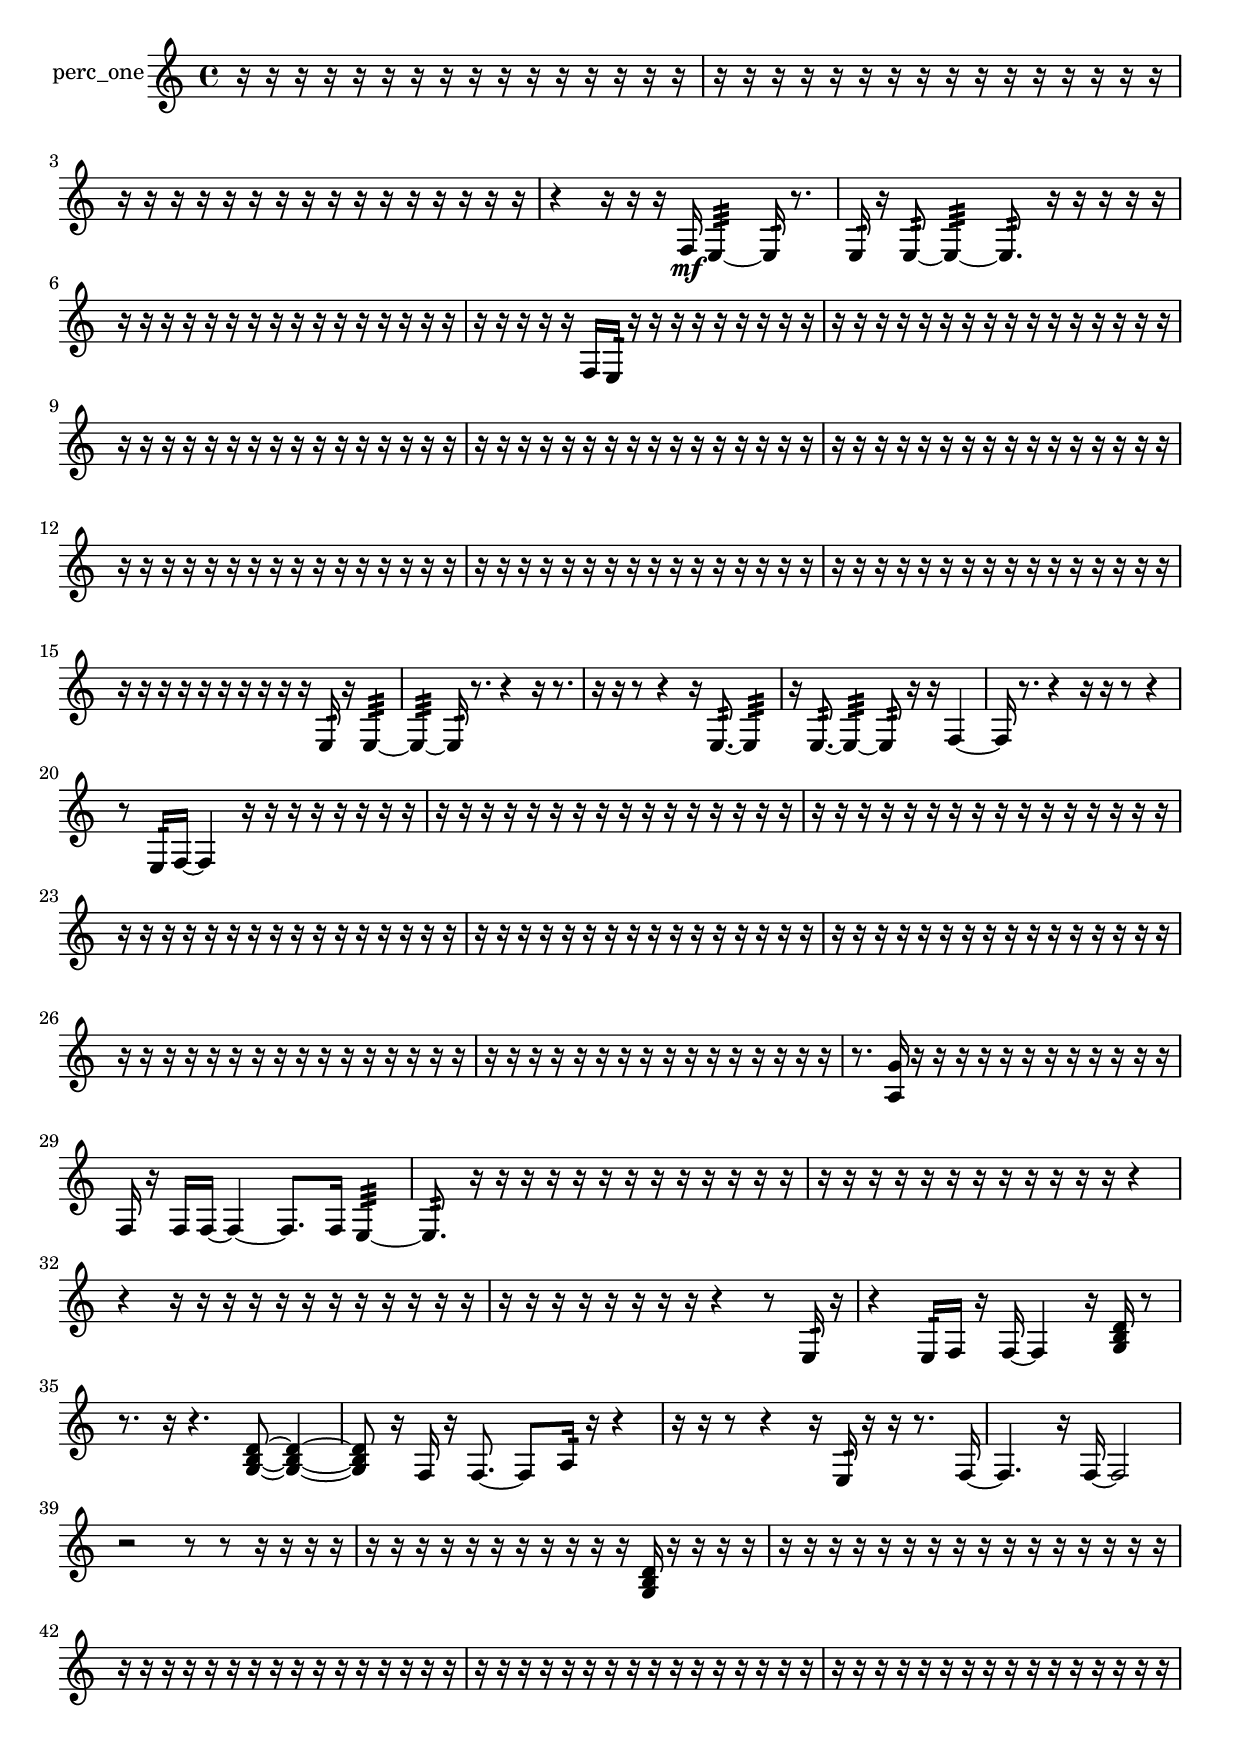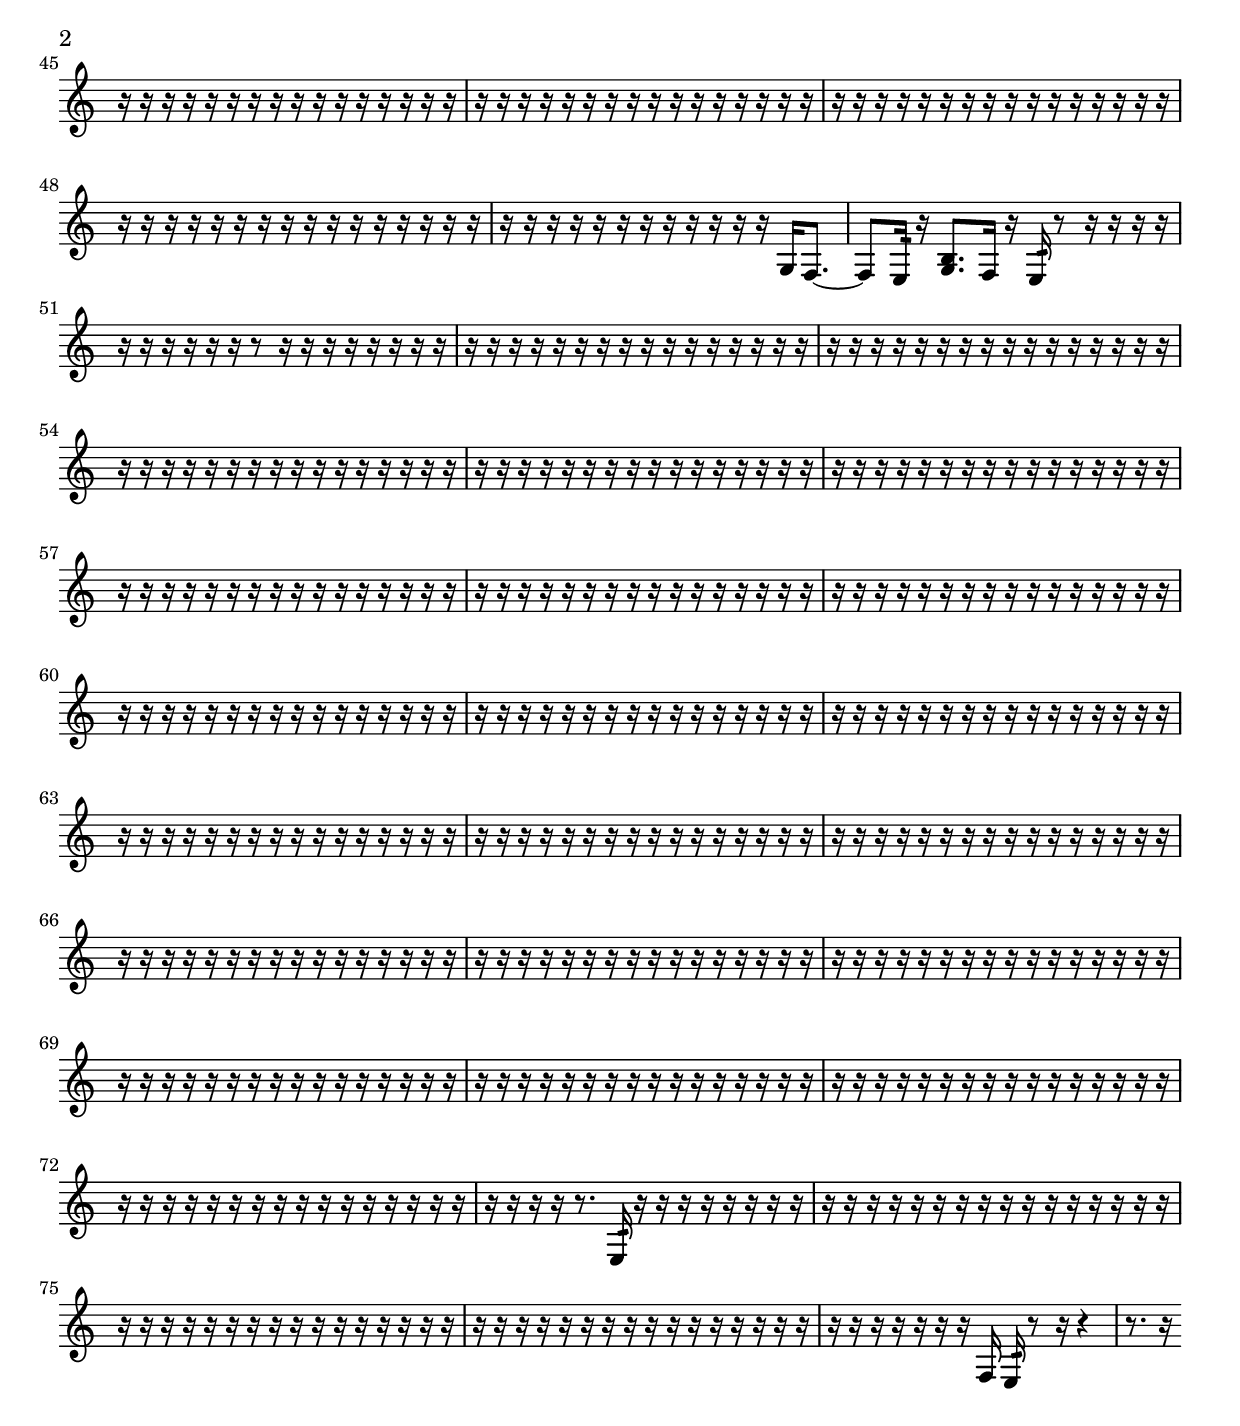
% [notes] external for Pure Data
% development-version July 14, 2014 
% by Jaime E. Oliver La Rosa
% la.rosa@nyu.edu
% @ the Waverly Labs in NYU MUSIC FAS
% Open this file with Lilypond
% more information is available at lilypond.org
% Released under the GNU General Public License.

% HEADERS

glissandoSkipOn = {
  \override NoteColumn.glissando-skip = ##t
  \hide NoteHead
  \hide Accidental
  \hide Tie
  \override NoteHead.no-ledgers = ##t
}

glissandoSkipOff = {
  \revert NoteColumn.glissando-skip
  \undo \hide NoteHead
  \undo \hide Tie
  \undo \hide Accidental
  \revert NoteHead.no-ledgers
}
perc_one_part = {

  \time 4/4

  \clef treble 
  % ________________________________________bar 1 :
  r16  r16  r16  r16 
  r16  r16  r16  r16 
  r16  r16  r16  r16 
  r16  r16  r16  r16  |
  % ________________________________________bar 2 :
  r16  r16  r16  r16 
  r16  r16  r16  r16 
  r16  r16  r16  r16 
  r16  r16  r16  r16  |
  % ________________________________________bar 3 :
  r16  r16  r16  r16 
  r16  r16  r16  r16 
  r16  r16  r16  r16 
  r16  r16  r16  r16  |
  % ________________________________________bar 4 :
  r4 
  r16  r16  r16  f16\mf 
  e4:32~ 
  e16:32  r8.  |
  % ________________________________________bar 5 :
  e16:32  r16  e8:32~ 
  e4:32~ 
  e8.:32  r16 
  r16  r16  r16  r16  |
  % ________________________________________bar 6 :
  r16  r16  r16  r16 
  r16  r16  r16  r16 
  r16  r16  r16  r16 
  r16  r16  r16  r16  |
  % ________________________________________bar 7 :
  r16  r16  r16  r16 
  r16  f16  e16:32  r16 
  r16  r16  r16  r16 
  r16  r16  r16  r16  |
  % ________________________________________bar 8 :
  r16  r16  r16  r16 
  r16  r16  r16  r16 
  r16  r16  r16  r16 
  r16  r16  r16  r16  |
  % ________________________________________bar 9 :
  r16  r16  r16  r16 
  r16  r16  r16  r16 
  r16  r16  r16  r16 
  r16  r16  r16  r16  |
  % ________________________________________bar 10 :
  r16  r16  r16  r16 
  r16  r16  r16  r16 
  r16  r16  r16  r16 
  r16  r16  r16  r16  |
  % ________________________________________bar 11 :
  r16  r16  r16  r16 
  r16  r16  r16  r16 
  r16  r16  r16  r16 
  r16  r16  r16  r16  |
  % ________________________________________bar 12 :
  r16  r16  r16  r16 
  r16  r16  r16  r16 
  r16  r16  r16  r16 
  r16  r16  r16  r16  |
  % ________________________________________bar 13 :
  r16  r16  r16  r16 
  r16  r16  r16  r16 
  r16  r16  r16  r16 
  r16  r16  r16  r16  |
  % ________________________________________bar 14 :
  r16  r16  r16  r16 
  r16  r16  r16  r16 
  r16  r16  r16  r16 
  r16  r16  r16  r16  |
  % ________________________________________bar 15 :
  r16  r16  r16  r16 
  r16  r16  r16  r16 
  r16  r16  e16:32  r16 
  e4:32~  |
  % ________________________________________bar 16 :
  e4:32~ 
  e16:32  r8. 
  r4 
  r16  r8.  |
  % ________________________________________bar 17 :
  r16  r16  r8 
  r4 
  r16  e8.:32~ 
  e4:32  |
  % ________________________________________bar 18 :
  r16  e8.:32~ 
  e4:32~ 
  e8:32  r16  r16 
  f4~  |
  % ________________________________________bar 19 :
  f16  r8. 
  r4 
  r16  r16  r8 
  r4  |
  % ________________________________________bar 20 :
  r8  e16:32  f16~ 
  f4 
  r16  r16  r16  r16 
  r16  r16  r16  r16  |
  % ________________________________________bar 21 :
  r16  r16  r16  r16 
  r16  r16  r16  r16 
  r16  r16  r16  r16 
  r16  r16  r16  r16  |
  % ________________________________________bar 22 :
  r16  r16  r16  r16 
  r16  r16  r16  r16 
  r16  r16  r16  r16 
  r16  r16  r16  r16  |
  % ________________________________________bar 23 :
  r16  r16  r16  r16 
  r16  r16  r16  r16 
  r16  r16  r16  r16 
  r16  r16  r16  r16  |
  % ________________________________________bar 24 :
  r16  r16  r16  r16 
  r16  r16  r16  r16 
  r16  r16  r16  r16 
  r16  r16  r16  r16  |
  % ________________________________________bar 25 :
  r16  r16  r16  r16 
  r16  r16  r16  r16 
  r16  r16  r16  r16 
  r16  r16  r16  r16  |
  % ________________________________________bar 26 :
  r16  r16  r16  r16 
  r16  r16  r16  r16 
  r16  r16  r16  r16 
  r16  r16  r16  r16  |
  % ________________________________________bar 27 :
  r16  r16  r16  r16 
  r16  r16  r16  r16 
  r16  r16  r16  r16 
  r16  r16  r16  r16  |
  % ________________________________________bar 28 :
  r8.  <a g' >16 
  r16  r16  r16  r16 
  r16  r16  r16  r16 
  r16  r16  r16  r16  |
  % ________________________________________bar 29 :
  f16  r16  f16  f16~ 
  f4~ 
  f8.  f16 
  e4:32~  |
  % ________________________________________bar 30 :
  e8.:32  r16 
  r16  r16  r16  r16 
  r16  r16  r16  r16 
  r16  r16  r16  r16  |
  % ________________________________________bar 31 :
  r16  r16  r16  r16 
  r16  r16  r16  r16 
  r16  r16  r16  r16 
  r4  |
  % ________________________________________bar 32 :
  r4 
  r16  r16  r16  r16 
  r16  r16  r16  r16 
  r16  r16  r16  r16  |
  % ________________________________________bar 33 :
  r16  r16  r16  r16 
  r16  r16  r16  r16 
  r4 
  r8  e16:32  r16  |
  % ________________________________________bar 34 :
  r4 
  e16:32  f16  r16  f16~ 
  f4 
  r16  <g b d' >16  r8  |
  % ________________________________________bar 35 :
  r8.  r16 
  r4. 
  <g b d' >8~ 
  <g b d' >4~  |
  % ________________________________________bar 36 :
  <g b d' >8  r16  f16 
  r16  f8.~ 
  f8  a16:32  r16 
  r4  |
  % ________________________________________bar 37 :
  r16  r16  r8 
  r4 
  r16  e16:32  r16  r16 
  r8.  f16~  |
  % ________________________________________bar 38 :
  f4. 
  r16  f16~ 
  f2~  |
  % ________________________________________bar 39 :
  r2 
  r8  r8 
  r16  r16  r16  r16  |
  % ________________________________________bar 40 :
  r16  r16  r16  r16 
  r16  r16  r16  r16 
  r16  r16  r16  <g b d' >16 
  r16  r16  r16  r16  |
  % ________________________________________bar 41 :
  r16  r16  r16  r16 
  r16  r16  r16  r16 
  r16  r16  r16  r16 
  r16  r16  r16  r16  |
  % ________________________________________bar 42 :
  r16  r16  r16  r16 
  r16  r16  r16  r16 
  r16  r16  r16  r16 
  r16  r16  r16  r16  |
  % ________________________________________bar 43 :
  r16  r16  r16  r16 
  r16  r16  r16  r16 
  r16  r16  r16  r16 
  r16  r16  r16  r16  |
  % ________________________________________bar 44 :
  r16  r16  r16  r16 
  r16  r16  r16  r16 
  r16  r16  r16  r16 
  r16  r16  r16  r16  |
  % ________________________________________bar 45 :
  r16  r16  r16  r16 
  r16  r16  r16  r16 
  r16  r16  r16  r16 
  r16  r16  r16  r16  |
  % ________________________________________bar 46 :
  r16  r16  r16  r16 
  r16  r16  r16  r16 
  r16  r16  r16  r16 
  r16  r16  r16  r16  |
  % ________________________________________bar 47 :
  r16  r16  r16  r16 
  r16  r16  r16  r16 
  r16  r16  r16  r16 
  r16  r16  r16  r16  |
  % ________________________________________bar 48 :
  r16  r16  r16  r16 
  r16  r16  r16  r16 
  r16  r16  r16  r16 
  r16  r16  r16  r16  |
  % ________________________________________bar 49 :
  r16  r16  r16  r16 
  r16  r16  r16  r16 
  r16  r16  r16  r16 
  g16  f8.~  |
  % ________________________________________bar 50 :
  f8  e16:32  r16 
  <g b >8.  f16 
  r16  e16:32  r8 
  r16  r16  r16  r16  |
  % ________________________________________bar 51 :
  r16  r16  r16  r16 
  r16  r16  r8 
  r16  r16  r16  r16 
  r16  r16  r16  r16  |
  % ________________________________________bar 52 :
  r16  r16  r16  r16 
  r16  r16  r16  r16 
  r16  r16  r16  r16 
  r16  r16  r16  r16  |
  % ________________________________________bar 53 :
  r16  r16  r16  r16 
  r16  r16  r16  r16 
  r16  r16  r16  r16 
  r16  r16  r16  r16  |
  % ________________________________________bar 54 :
  r16  r16  r16  r16 
  r16  r16  r16  r16 
  r16  r16  r16  r16 
  r16  r16  r16  r16  |
  % ________________________________________bar 55 :
  r16  r16  r16  r16 
  r16  r16  r16  r16 
  r16  r16  r16  r16 
  r16  r16  r16  r16  |
  % ________________________________________bar 56 :
  r16  r16  r16  r16 
  r16  r16  r16  r16 
  r16  r16  r16  r16 
  r16  r16  r16  r16  |
  % ________________________________________bar 57 :
  r16  r16  r16  r16 
  r16  r16  r16  r16 
  r16  r16  r16  r16 
  r16  r16  r16  r16  |
  % ________________________________________bar 58 :
  r16  r16  r16  r16 
  r16  r16  r16  r16 
  r16  r16  r16  r16 
  r16  r16  r16  r16  |
  % ________________________________________bar 59 :
  r16  r16  r16  r16 
  r16  r16  r16  r16 
  r16  r16  r16  r16 
  r16  r16  r16  r16  |
  % ________________________________________bar 60 :
  r16  r16  r16  r16 
  r16  r16  r16  r16 
  r16  r16  r16  r16 
  r16  r16  r16  r16  |
  % ________________________________________bar 61 :
  r16  r16  r16  r16 
  r16  r16  r16  r16 
  r16  r16  r16  r16 
  r16  r16  r16  r16  |
  % ________________________________________bar 62 :
  r16  r16  r16  r16 
  r16  r16  r16  r16 
  r16  r16  r16  r16 
  r16  r16  r16  r16  |
  % ________________________________________bar 63 :
  r16  r16  r16  r16 
  r16  r16  r16  r16 
  r16  r16  r16  r16 
  r16  r16  r16  r16  |
  % ________________________________________bar 64 :
  r16  r16  r16  r16 
  r16  r16  r16  r16 
  r16  r16  r16  r16 
  r16  r16  r16  r16  |
  % ________________________________________bar 65 :
  r16  r16  r16  r16 
  r16  r16  r16  r16 
  r16  r16  r16  r16 
  r16  r16  r16  r16  |
  % ________________________________________bar 66 :
  r16  r16  r16  r16 
  r16  r16  r16  r16 
  r16  r16  r16  r16 
  r16  r16  r16  r16  |
  % ________________________________________bar 67 :
  r16  r16  r16  r16 
  r16  r16  r16  r16 
  r16  r16  r16  r16 
  r16  r16  r16  r16  |
  % ________________________________________bar 68 :
  r16  r16  r16  r16 
  r16  r16  r16  r16 
  r16  r16  r16  r16 
  r16  r16  r16  r16  |
  % ________________________________________bar 69 :
  r16  r16  r16  r16 
  r16  r16  r16  r16 
  r16  r16  r16  r16 
  r16  r16  r16  r16  |
  % ________________________________________bar 70 :
  r16  r16  r16  r16 
  r16  r16  r16  r16 
  r16  r16  r16  r16 
  r16  r16  r16  r16  |
  % ________________________________________bar 71 :
  r16  r16  r16  r16 
  r16  r16  r16  r16 
  r16  r16  r16  r16 
  r16  r16  r16  r16  |
  % ________________________________________bar 72 :
  r16  r16  r16  r16 
  r16  r16  r16  r16 
  r16  r16  r16  r16 
  r16  r16  r16  r16  |
  % ________________________________________bar 73 :
  r16  r16  r16  r16 
  r8.  e16:32 
  r16  r16  r16  r16 
  r16  r16  r16  r16  |
  % ________________________________________bar 74 :
  r16  r16  r16  r16 
  r16  r16  r16  r16 
  r16  r16  r16  r16 
  r16  r16  r16  r16  |
  % ________________________________________bar 75 :
  r16  r16  r16  r16 
  r16  r16  r16  r16 
  r16  r16  r16  r16 
  r16  r16  r16  r16  |
  % ________________________________________bar 76 :
  r16  r16  r16  r16 
  r16  r16  r16  r16 
  r16  r16  r16  r16 
  r16  r16  r16  r16  |
  % ________________________________________bar 77 :
  r16  r16  r16  r16 
  r16  r16  r16  f16 
  e16:32  r8  r16 
  r4  |
  % ________________________________________bar 78 :
  r8.  r16 
}

\score {
  \new Staff \with { instrumentName = "perc_one" } {
    \new Voice {
      \perc_one_part
    }
  }
  \layout {
    \mergeDifferentlyHeadedOn
    \mergeDifferentlyDottedOn
    \set harmonicDots = ##t
    \override Glissando.thickness = #4
    \set Staff.pedalSustainStyle = #'mixed
    \override TextSpanner.bound-padding = #1.0
    \override TextSpanner.bound-details.right.padding = #1.3
    \override TextSpanner.bound-details.right.stencil-align-dir-y = #CENTER
    \override TextSpanner.bound-details.left.stencil-align-dir-y = #CENTER
    \override TextSpanner.bound-details.right-broken.text = ##f
    \override TextSpanner.bound-details.left-broken.text = ##f
    \override Glissando.minimum-length = #4
    \override Glissando.springs-and-rods = #ly:spanner::set-spacing-rods
    \override Glissando.breakable = ##t
    \override Glissando.after-line-breaking = ##t
    \set baseMoment = #(ly:make-moment 1/8)
    \set beatStructure = 2,2,2,2
    #(set-default-paper-size "a4")
  }
  \midi { }
}

\version "2.19.49"
% notes Pd External version testing 
